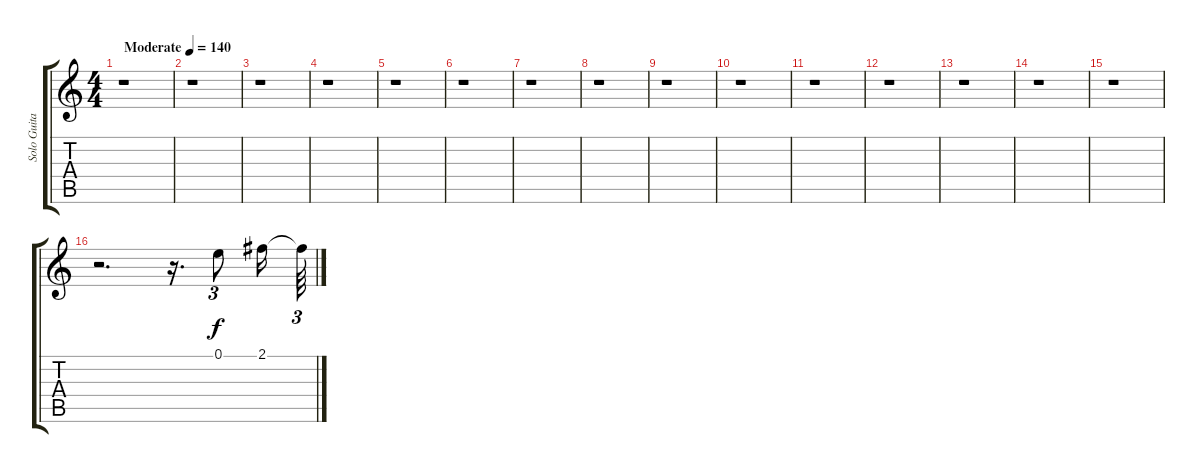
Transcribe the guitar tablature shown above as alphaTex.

\track ("Solo Guitar" "Solo Guita") {instrument distortionguitar}
\staff {score tabs}
\tuning (E4 B3 G3 D3 A2 E2) {hide}
\ts (4 4)
\tempo (140 "Moderate")
\clef g2
\ks c
r.1{dy f instrument distortionguitar} |
r.1 |
r.1 |
r.1 |
r.1 |
r.1 |
r.1 |
r.1 |
r.1 |
r.1 |
r.1 |
r.1 |
r.1 |
r.1 |
r.1 |
r.2{d} r.16{d} 0.1.8{tu (3 2)} 2.1.16 2.1{t}.64{tu (3 2)}
